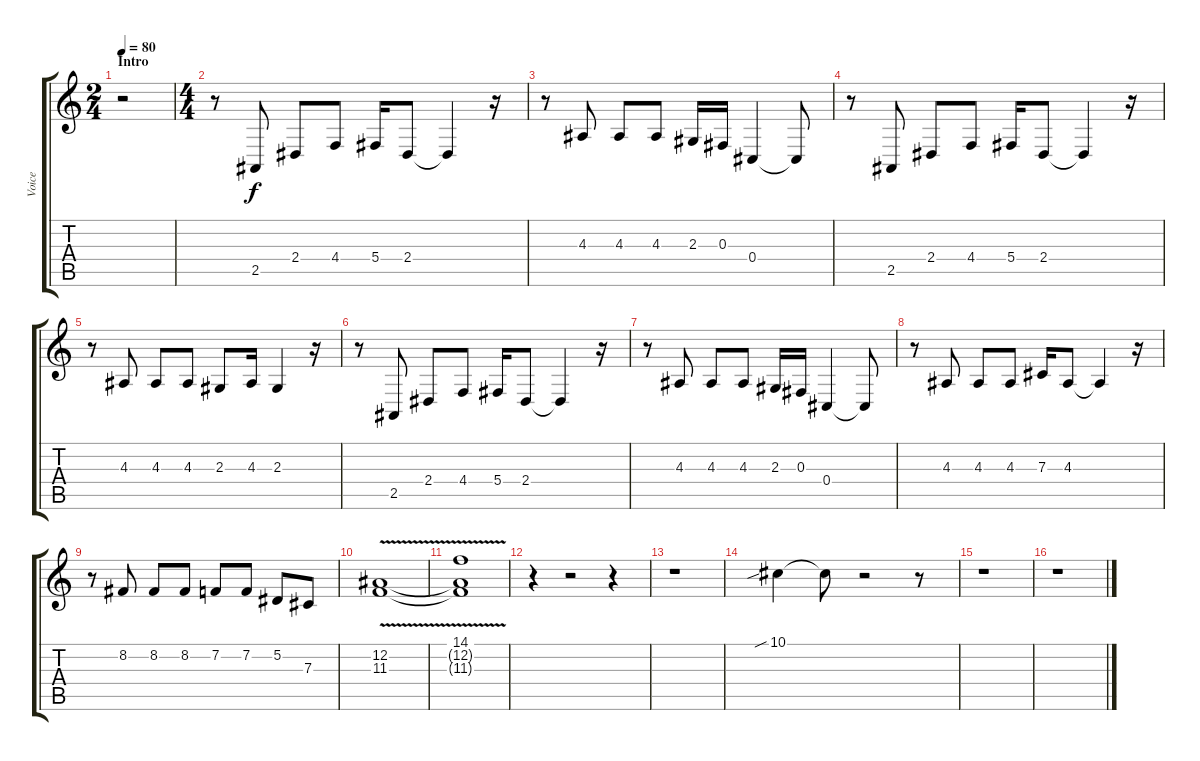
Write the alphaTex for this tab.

\track ("Voice" "Voice") {instrument trumpet}
\staff {score tabs}
\tuning (Eb4 Bb3 Gb3 Db3 Ab2 Db2) {hide}
\ts (2 4)
\section ("" "Intro")
\tempo 80
\clef g2
\ks c
r.2{dy f instrument trumpet} |
\ts (4 4)
r.8 2.5.8 2.4.8 4.4.8 5.4.16 2.4.8 2.4{t}.4 r.16 |
r.8 4.3.8 4.3.8 4.3.8 2.3.16 0.3.16 0.4.4 0.4{t}.8 |
r.8 2.5.8 2.4.8 4.4.8 5.4.16 2.4.8 2.4{t}.4 r.16 |
r.8 4.3.8 4.3.8 4.3.8 2.3.8 4.3.16 2.3.4 r.16 |
r.8 2.5.8 2.4.8 4.4.8 5.4.16 2.4.8 2.4{t}.4 r.16 |
r.8 4.3.8 4.3.8 4.3.8 2.3.16 0.3.16 0.4.4 0.4{t}.8 |
r.8 4.3.8 4.3.8 4.3.8 7.3.16 4.3.8 4.3{t}.4 r.16 |
r.8 8.2.8 8.2.8 8.2.8 7.2.8 7.2.8 5.2.8 7.3.8 |
(12.2{v} 11.3).1 |
(14.1 12.2{t} 11.3{t}).1 |
r.4 r.2 r.4 |
r.1 |
10.1{sib}.4 10.1{t}.8 r.2 r.8 |
r.1 |
r.1
